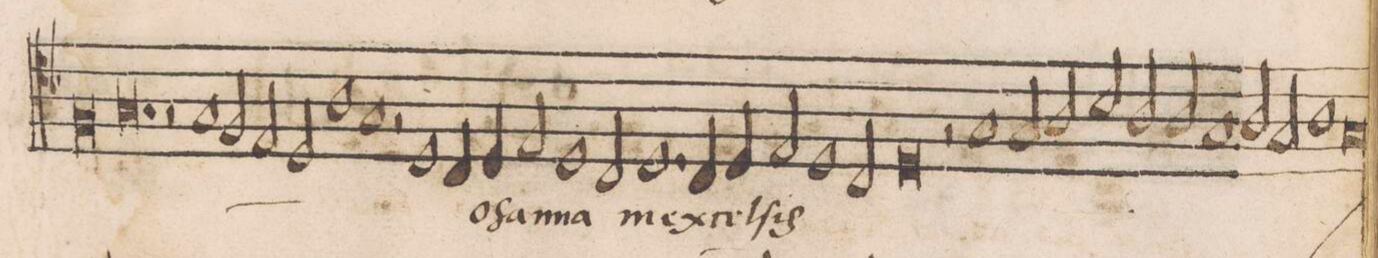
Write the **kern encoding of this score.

**kern	**text
*I"TENOR	*
*clefC4	*
*k[b-]	*
0F	.
=75-	=75-
0.G	.
=76-	=76-
2rF	.
*	*ij
1G/	do-
=77-	=77-
2F/	.
2E/	.
2D/	.
=78-	=78-
1A	-(mi)-
1G	-(ne)
*	*Xij
=79-	=79-
2rF	.
1D	.
4C/	.
4D/	o-
=80-	=80-
2E/	-ſan-
1D	-na
2C/	.
=81-	=81-
1.D	in
4C/	ex-
4D/	-cel-
=82-	=82-
2E/	-ſis
1D	.
2C/	.
=83-	=83-
0D	.
=84-	=84-
2rF	.
1G	.
2G/	.
=85-	=85-
2A/	.
2B-/	.
2A/	.
2A/	.
=86-	=86-
1G	.
2A/	.
2G/	.
=87-	=87-
1A	.
0.G	.
=88-	=88-
==	==
*-	*-
